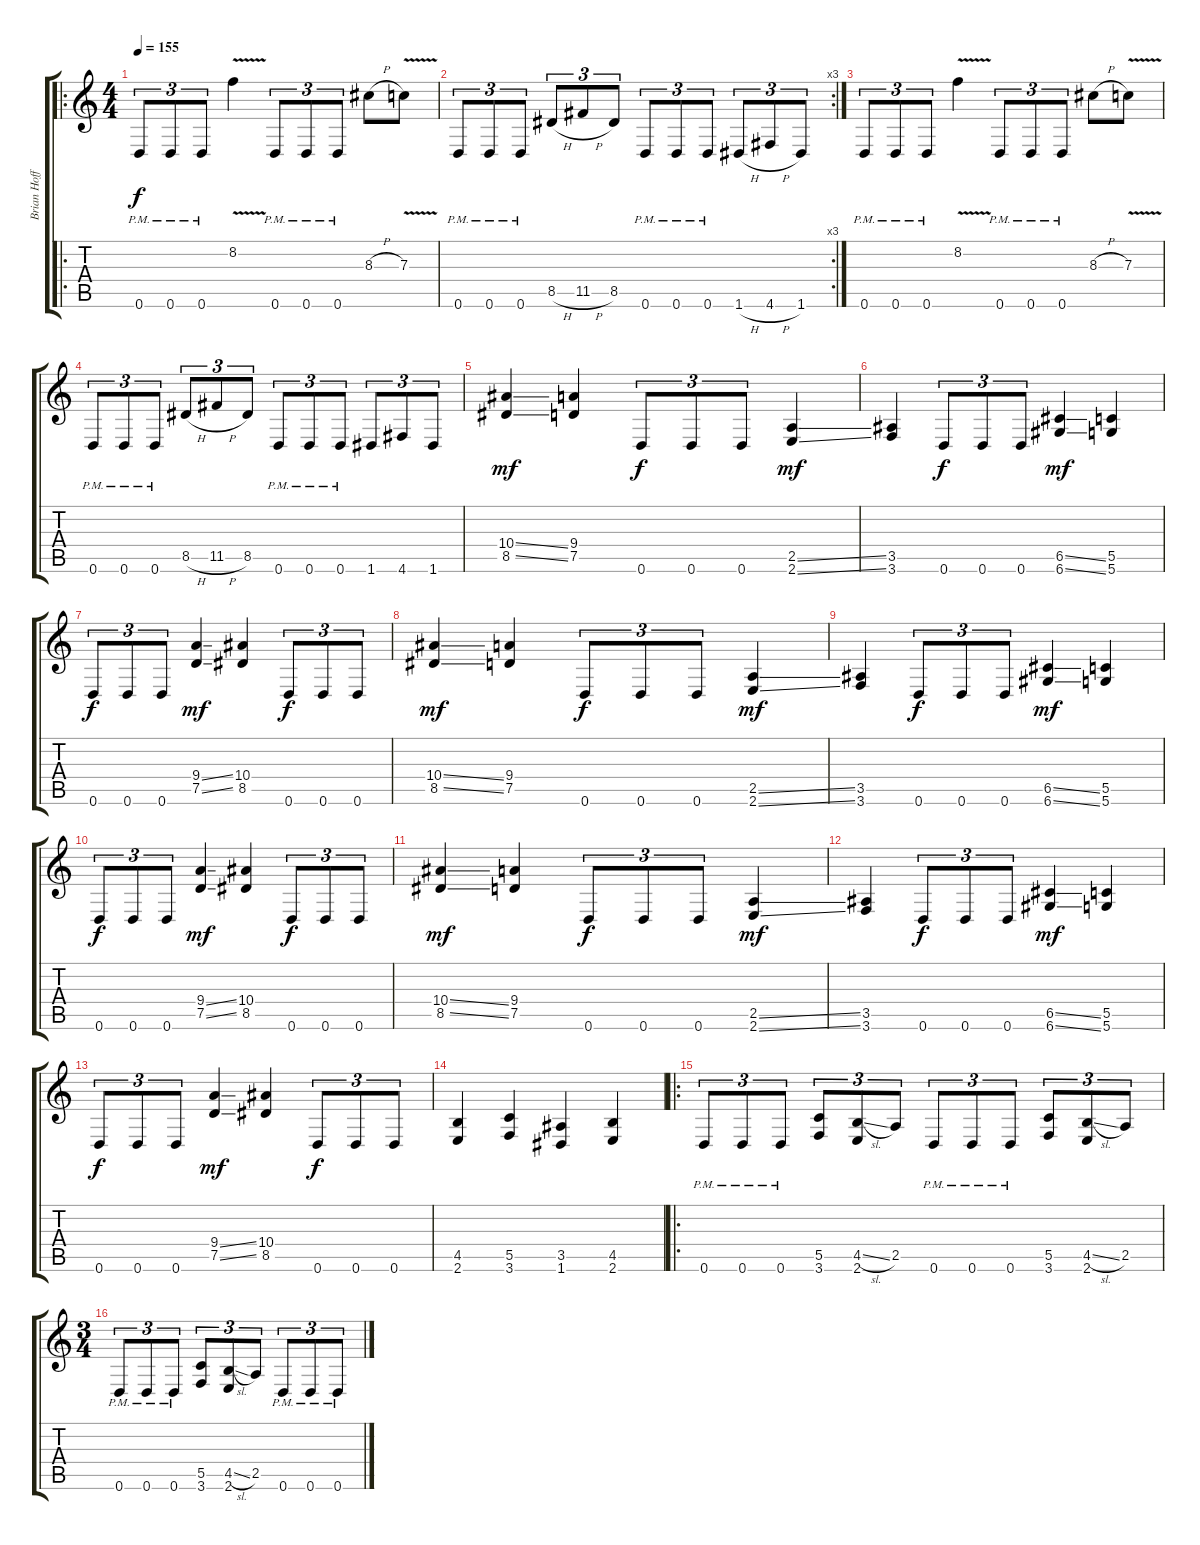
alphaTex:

\track ("Brian Hoffman" "Brian Hoff") {instrument distortionguitar}
\staff {score tabs}
\tuning (D4 A3 F3 C3 G2 D2) {hide}
\ro
\ts (4 4)
\tempo 155
\clef g2
\ks c
0.6{pm}.8{tu (3 2) dy f} 0.6{pm}.8{tu (3 2)} 0.6{pm}.8{tu (3 2)} 8.2{v}.4 0.6{pm}.8{tu (3 2)} 0.6{pm}.8{tu (3 2)} 0.6{pm}.8{tu (3 2)} 8.3{h}.8 7.3{v}.8 |
\rc 3
0.6{pm}.8{tu (3 2)} 0.6{pm}.8{tu (3 2)} 0.6{pm}.8{tu (3 2)} 8.5{h}.8{tu (3 2)} 11.5{h}.8{tu (3 2)} 8.5.8{tu (3 2)} 0.6{pm}.8{tu (3 2)} 0.6{pm}.8{tu (3 2)} 0.6{pm}.8{tu (3 2)} 1.6{h}.8{tu (3 2)} 4.6{h}.8{tu (3 2)} 1.6.8{tu (3 2)} |
0.6{pm}.8{tu (3 2)} 0.6{pm}.8{tu (3 2)} 0.6{pm}.8{tu (3 2)} 8.2{v}.4 0.6{pm}.8{tu (3 2)} 0.6{pm}.8{tu (3 2)} 0.6{pm}.8{tu (3 2)} 8.3{h}.8 7.3{v}.8 |
0.6{pm}.8{tu (3 2)} 0.6{pm}.8{tu (3 2)} 0.6{pm}.8{tu (3 2)} 8.5{h}.8{tu (3 2)} 11.5{h}.8{tu (3 2)} 8.5.8{tu (3 2)} 0.6{pm}.8{tu (3 2)} 0.6{pm}.8{tu (3 2)} 0.6{pm}.8{tu (3 2)} 1.6.8{tu (3 2)} 4.6.8{tu (3 2)} 1.6.8{tu (3 2)} |
(10.4{ss} 8.5{ss}).4{dy mf} (9.4 7.5).4 0.6.8{tu (3 2) dy f} 0.6.8{tu (3 2)} 0.6.8{tu (3 2)} (2.5{ss} 2.6{ss}).4{dy mf} |
(3.5 3.6).4 0.6.8{tu (3 2) dy f} 0.6.8{tu (3 2)} 0.6.8{tu (3 2)} (6.5{ss} 6.6{ss}).4{dy mf} (5.5 5.6).4 |
0.6.8{tu (3 2) dy f} 0.6.8{tu (3 2)} 0.6.8{tu (3 2)} (9.4{ss} 7.5{ss}).4{dy mf} (10.4 8.5).4 0.6.8{tu (3 2) dy f} 0.6.8{tu (3 2)} 0.6.8{tu (3 2)} |
(10.4{ss} 8.5{ss}).4{dy mf} (9.4 7.5).4 0.6.8{tu (3 2) dy f} 0.6.8{tu (3 2)} 0.6.8{tu (3 2)} (2.5{ss} 2.6{ss}).4{dy mf} |
(3.5 3.6).4 0.6.8{tu (3 2) dy f} 0.6.8{tu (3 2)} 0.6.8{tu (3 2)} (6.5{ss} 6.6{ss}).4{dy mf} (5.5 5.6).4 |
0.6.8{tu (3 2) dy f} 0.6.8{tu (3 2)} 0.6.8{tu (3 2)} (9.4{ss} 7.5{ss}).4{dy mf} (10.4 8.5).4 0.6.8{tu (3 2) dy f} 0.6.8{tu (3 2)} 0.6.8{tu (3 2)} |
(10.4{ss} 8.5{ss}).4{dy mf} (9.4 7.5).4 0.6.8{tu (3 2) dy f} 0.6.8{tu (3 2)} 0.6.8{tu (3 2)} (2.5{ss} 2.6{ss}).4{dy mf} |
(3.5 3.6).4 0.6.8{tu (3 2) dy f} 0.6.8{tu (3 2)} 0.6.8{tu (3 2)} (6.5{ss} 6.6{ss}).4{dy mf} (5.5 5.6).4 |
0.6.8{tu (3 2) dy f} 0.6.8{tu (3 2)} 0.6.8{tu (3 2)} (9.4{ss} 7.5{ss}).4{dy mf} (10.4 8.5).4 0.6.8{tu (3 2) dy f} 0.6.8{tu (3 2)} 0.6.8{tu (3 2)} |
(4.5 2.6).4 (5.5 3.6).4 (3.5 1.6).4 (4.5 2.6).4 |
\ro
0.6{pm}.8{tu (3 2)} 0.6{pm}.8{tu (3 2)} 0.6{pm}.8{tu (3 2)} (5.5 3.6).8{tu (3 2)} (4.5{sl} 2.6).8{tu (3 2)} 2.5.8{tu (3 2)} 0.6{pm}.8{tu (3 2)} 0.6{pm}.8{tu (3 2)} 0.6{pm}.8{tu (3 2)} (5.5 3.6).8{tu (3 2)} (4.5{sl} 2.6).8{tu (3 2)} 2.5.8{tu (3 2)} |
\ts (3 4)
0.6{pm}.8{tu (3 2)} 0.6{pm}.8{tu (3 2)} 0.6{pm}.8{tu (3 2)} (5.5 3.6).8{tu (3 2)} (4.5{sl} 2.6).8{tu (3 2)} 2.5.8{tu (3 2)} 0.6{pm}.8{tu (3 2)} 0.6{pm}.8{tu (3 2)} 0.6{pm}.8{tu (3 2)}
